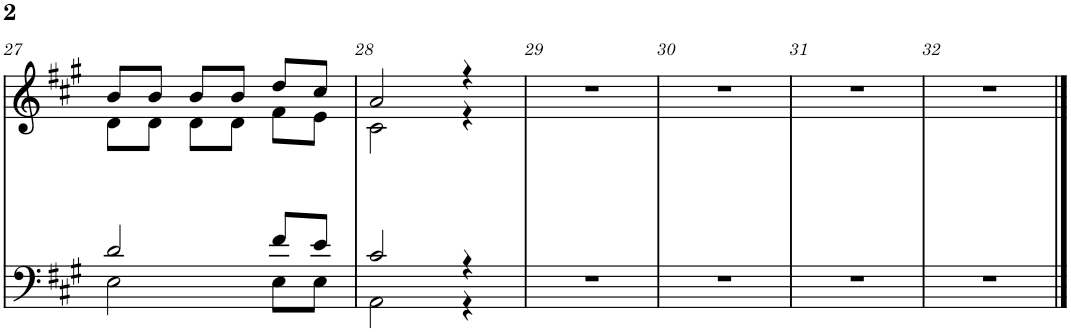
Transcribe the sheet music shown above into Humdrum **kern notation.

**kern	**kern
*part1	*part1
*staff2	*staff1
*I"Piano	*
*I'Pno.	*
!!LO:PB:g=z
*clefF4	*clefG2
*k[f#c#g#]	*k[f#c#g#]
*M3/4	*M3/4
=27	=27
*^	*^
2d/	2E\	8b/L	8d\L
.	.	8b/J	8d\J
.	.	8b/L	8d\L
.	.	8b/J	8d\J
8f#/L	8E\L	8dd/L	8f#\L
8e/J	8E\J	8cc#/J	8e\J
=28	=28	=28	=28
2c#/	2AA\	2a/	2c#\
4r	4r	4r	4r
*v	*v	*	*
*	*v	*v
=29	=29
2.r	2.r
=30	=30
2.r	2.r
=31	=31
2.r	2.r
=32	=32
2.r	2.r
==	==
*-	*-
